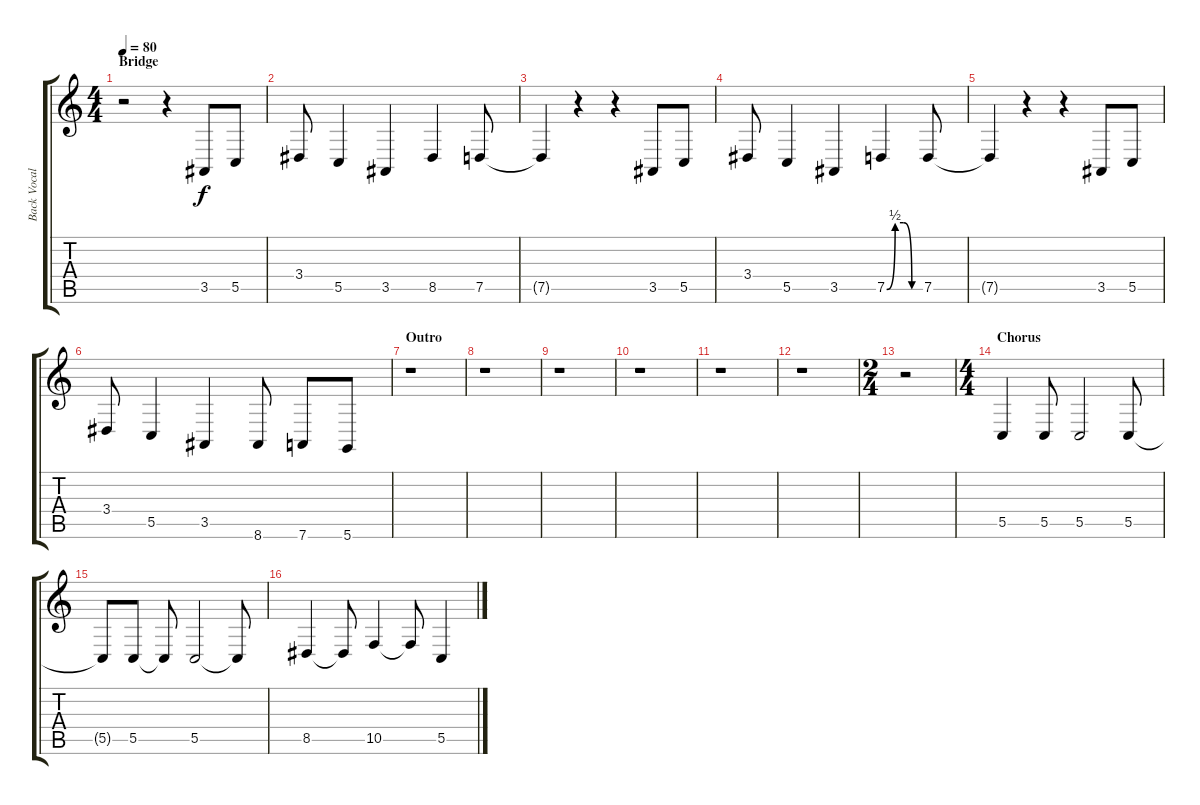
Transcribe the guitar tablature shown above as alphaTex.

\track ("Back Vocals, Anna" "Back Vocal") {instrument lead2sawtooth}
\staff {score tabs}
\tuning (D4 A3 F3 C3 G2 D2) {hide}
\ts (4 4)
\section ("" "Bridge")
\tempo 80
\clef g2
\ks c
r.2{dy f} r.4 3.5.8 5.5.8 |
3.4.8 5.5.4 3.5.4 8.5.4 7.5.8 |
7.5{t}.4 r.4 r.4 3.5.8 5.5.8 |
3.4.8 5.5.4 3.5.4 7.5{be (custom 0 0 15 2 30 2 45 0 60 0)}.4 7.5.8 |
7.5{t}.4 r.4 r.4 3.5.8 5.5.8 |
3.4.8 5.5.4 3.5.4 8.6.8 7.6.8 5.6.8 |
\section ("" "Outro")
r.1 |
r.1 |
r.1 |
r.1 |
r.1 |
r.1 |
\ts (2 4)
r.2 |
\ts (4 4)
\section ("" "Chorus")
5.5.4 5.5.8 5.5.2 5.5.8 |
5.5{t}.8 5.5.8 5.5{t}.8 5.5.2 5.5{t}.8 |
8.5.4 8.5{t}.8 10.5.4 10.5{t}.8 5.5.4
